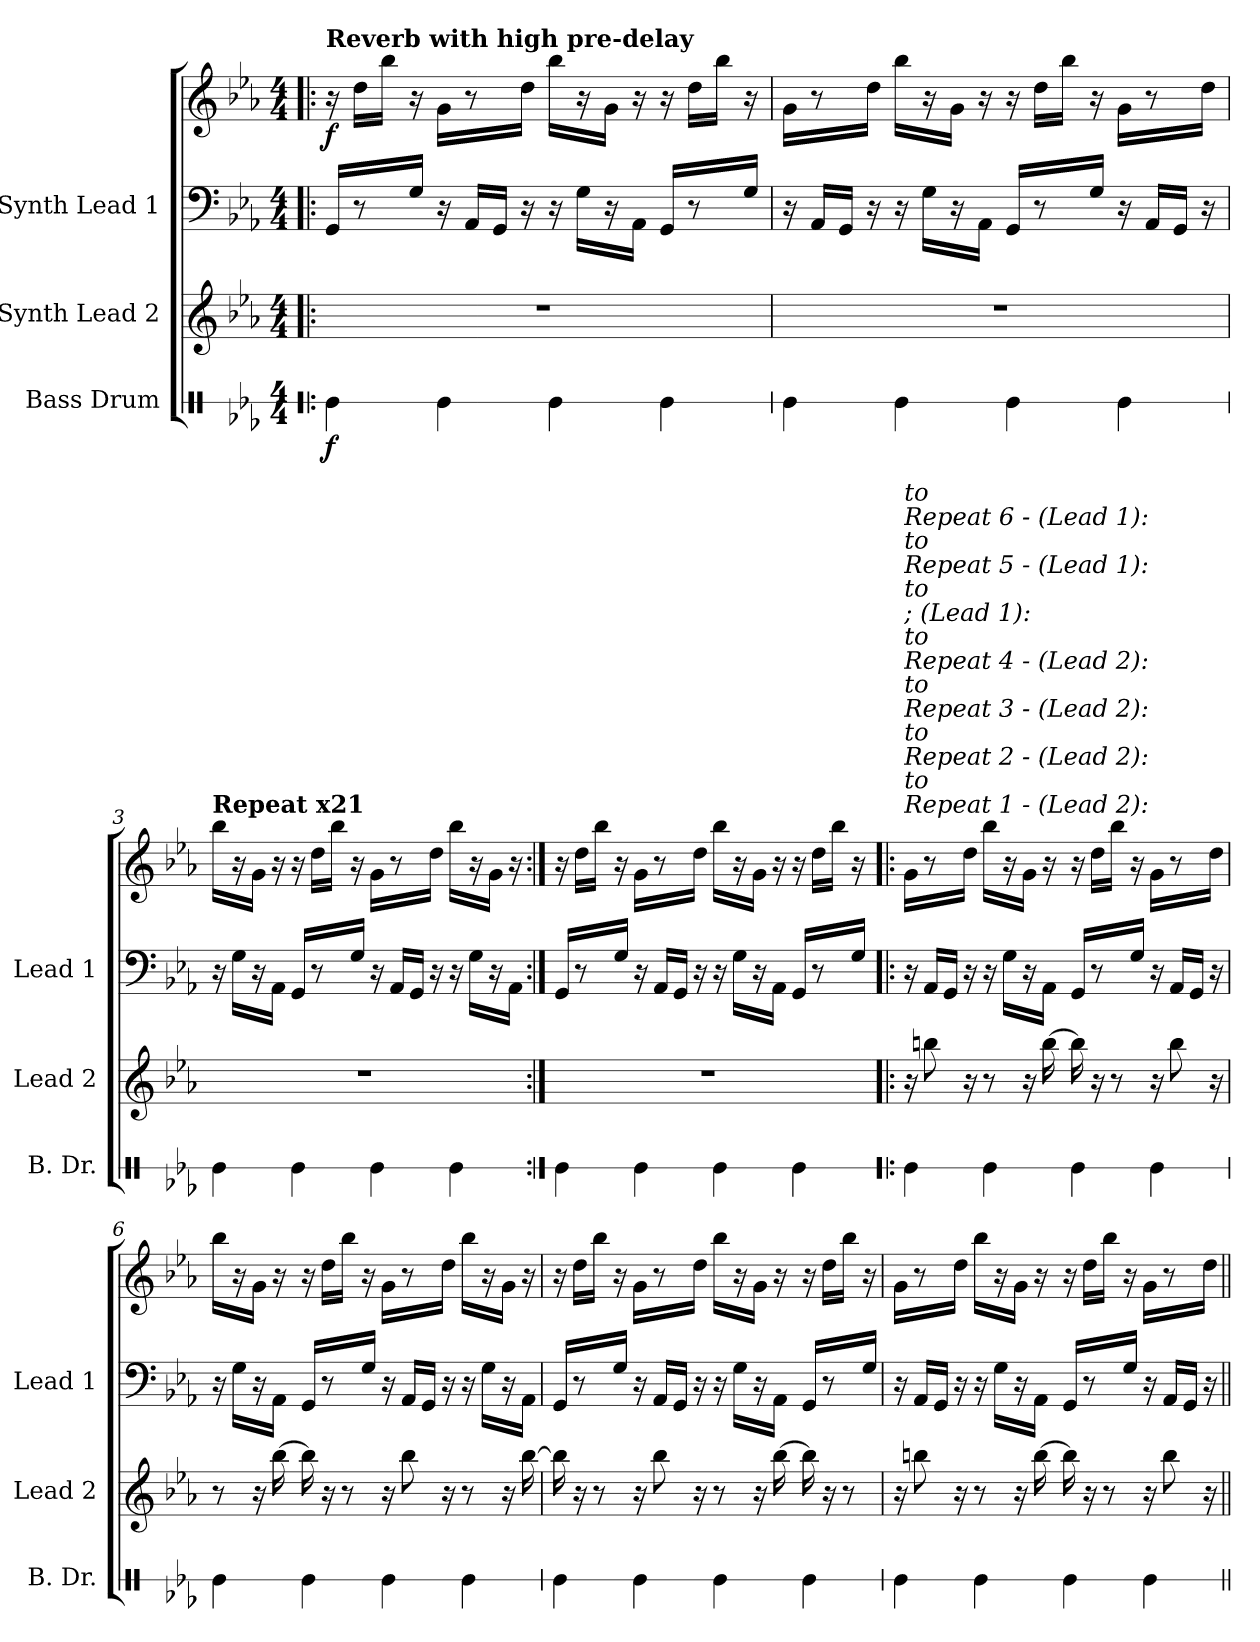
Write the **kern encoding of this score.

**kern	**dynam	**kern	**kern	**kern	**dynam
*part3	*part3	*part2	*part1	*part1	*part1
*staff4	*staff4	*staff3	*staff2	*staff1	*staff1/2
*I"Bass Drum	*	*I"Synth Lead 2	*I"Synth Lead 1	*	*
*I'B. Dr.	*	*I'Lead 2	*I'Lead 1	*	*
*stria1	*	*	*	*	*
*clefX	*	*clefG2	*clefF4	*clefG2	*
*k[b-e-a-]	*	*k[b-e-a-]	*k[b-e-a-]	*k[b-e-a-]	*
*c:	*	*c:	*c:	*c:	*
*M4/4	*	*M4/4	*M4/4	*M4/4	*
*MM139	*	*MM139	*MM139	*MM139	*
=1!|:	=1!|:	=1!|:	=1!|:	=1!|:	=1!|:
!	!	!	!	!LO:TX:a:B:t=Reverb with high pre-delay	!
!	!LO:DY:b	!	!	!	!LO:DY:b
4Re\	f	1r	16GG/KL	16r	f
.	.	.	8r	16dd\LL	.
.	.	.	.	16bb-\JJ	.
.	.	.	16G/Jk	16r	.
4Re\	.	.	16r	16g\KL	.
.	.	.	16AA-/LL	8r	.
.	.	.	16GG/JJ	.	.
.	.	.	16r	16dd\Jk	.
4Re\	.	.	16r	16bb-\KL	.
.	.	.	16G\KL	16r	.
.	.	.	16r	16g\Jk	.
.	.	.	16AA-\Jk	16r	.
4Re\	.	.	16GG/KL	16r	.
.	.	.	8r	16dd\LL	.
.	.	.	.	16bb-\JJ	.
.	.	.	16G/Jk	16r	.
=2	=2	=2	=2	=2	=2
4Re\	.	1r	16r	16g\KL	.
.	.	.	16AA-/LL	8r	.
.	.	.	16GG/JJ	.	.
.	.	.	16r	16dd\Jk	.
4Re\	.	.	16r	16bb-\KL	.
.	.	.	16G\KL	16r	.
.	.	.	16r	16g\Jk	.
.	.	.	16AA-\Jk	16r	.
4Re\	.	.	16GG/KL	16r	.
.	.	.	8r	16dd\LL	.
.	.	.	.	16bb-\JJ	.
.	.	.	16G/Jk	16r	.
4Re\	.	.	16r	16g\KL	.
.	.	.	16AA-/LL	8r	.
.	.	.	16GG/JJ	.	.
.	.	.	16r	16dd\Jk	.
=3	=3	=3	=3	=3	=3
!	!	!	!	!LO:TX:a:B:t=Repeat x21	!
4Re\	.	1r	16r	16bb-\KL	.
.	.	.	16G\KL	16r	.
.	.	.	16r	16g\Jk	.
.	.	.	16AA-\Jk	16r	.
4Re\	.	.	16GG/KL	16r	.
.	.	.	8r	16dd\LL	.
.	.	.	.	16bb-\JJ	.
.	.	.	16G/Jk	16r	.
4Re\	.	.	16r	16g\KL	.
.	.	.	16AA-/LL	8r	.
.	.	.	16GG/JJ	.	.
.	.	.	16r	16dd\Jk	.
4Re\	.	.	16r	16bb-\KL	.
.	.	.	16G\KL	16r	.
.	.	.	16r	16g\Jk	.
.	.	.	16AA-\Jk	16r	.
!!LO:LB:g=z
=4:|!	=4:|!	=4:|!	=4:|!	=4:|!	=4:|!
4Re\	.	1r	16GG/KL	16r	.
.	.	.	8r	16dd\LL	.
.	.	.	.	16bb-\JJ	.
.	.	.	16G/Jk	16r	.
4Re\	.	.	16r	16g\KL	.
.	.	.	16AA-/LL	8r	.
.	.	.	16GG/JJ	.	.
.	.	.	16r	16dd\Jk	.
4Re\	.	.	16r	16bb-\KL	.
.	.	.	16G\KL	16r	.
.	.	.	16r	16g\Jk	.
.	.	.	16AA-\Jk	16r	.
4Re\	.	.	16GG/KL	16r	.
.	.	.	8r	16dd\LL	.
.	.	.	.	16bb-\JJ	.
.	.	.	16G/Jk	16r	.
=5!|:	=5!|:	=5!|:	=5!|:	=5!|:	=5!|:
!	!	!	!	!LO:TX:a:i:t=Repeat 1 - (Lead 2)&colon;	!
!	!	!	!	!LO:TX:a:i:t=to	!
!	!	!	!	!LO:TX:a:i:t=Repeat 2 - (Lead 2)&colon;	!
!	!	!	!	!LO:TX:a:i:t=to	!
!	!	!	!	!LO:TX:a:i:t=Repeat 3 - (Lead 2)&colon;	!
!	!	!	!	!LO:TX:a:i:t=to	!
!	!	!	!	!LO:TX:a:i:t=Repeat 4 - (Lead 2)&colon;	!
!	!	!	!	!LO:TX:a:i:t=to	!
!	!	!	!	!LO:TX:a:i:t=; (Lead 1)&colon;	!
!	!	!	!	!LO:TX:a:i:t=to	!
!	!	!	!	!LO:TX:a:i:t=Repeat 5 - (Lead 1)&colon;	!
!	!	!	!	!LO:TX:a:i:t=to	!
!	!	!	!	!LO:TX:a:i:t=Repeat 6 - (Lead 1)&colon;	!
!	!	!	!	!LO:TX:a:i:t=to	!
!	!	!	!	!	!LO:DY:a
!	!	!	!	!	!LO:DY:n=1:a
!	!	!	!	!	!LO:DY:n=2:a
!	!	!	!	!	!LO:DY:n=3:a
!	!	!	!	!	!LO:DY:n=4:a
!	!	!	!	!	!LO:DY:n=5:a
!	!	!	!	!	!LO:DY:n=6:a
!	!	!	!	!	!LO:DY:n=7:a
!	!	!	!	!	!LO:DY:n=8:a
!	!	!	!	!	!LO:DY:n=9:a
!	!	!	!	!	!LO:DY:n=10:a
!	!	!	!	!	!LO:DY:n=11:a
!	!	!	!	!	!LO:DY:n=12:a
!	!	!	!	!	!LO:DY:n=13:a
4Re\	.	16r	16r	16g\KL	p ppp p mp mp mf mf f f mf mf mp mp p
.	.	8bbn\	16AA-/LL	8r	.
.	.	.	16GG/JJ	.	.
.	.	16r	16r	16dd\Jk	.
4Re\	.	8r	16r	16bb-\KL	.
.	.	.	16G\KL	16r	.
.	.	16r	16r	16g\Jk	.
.	.	[16bb\	16AA-\Jk	16r	.
4Re\	.	16bb\]	16GG/KL	16r	.
.	.	16r	8r	16dd\LL	.
.	.	8r	.	16bb-\JJ	.
.	.	.	16G/Jk	16r	.
4Re\	.	16r	16r	16g\KL	.
.	.	8bb\	16AA-/LL	8r	.
.	.	.	16GG/JJ	.	.
.	.	16r	16r	16dd\Jk	.
=6	=6	=6	=6	=6	=6
4Re\	.	8r	16r	16bb-\KL	.
.	.	.	16G\KL	16r	.
.	.	16r	16r	16g\Jk	.
.	.	[16bb-\	16AA-\Jk	16r	.
4Re\	.	16bb-\]	16GG/KL	16r	.
.	.	16r	8r	16dd\LL	.
.	.	8r	.	16bb-\JJ	.
.	.	.	16G/Jk	16r	.
4Re\	.	16r	16r	16g\KL	.
.	.	8bb-\	16AA-/LL	8r	.
.	.	.	16GG/JJ	.	.
.	.	16r	16r	16dd\Jk	.
4Re\	.	8r	16r	16bb-\KL	.
.	.	.	16G\KL	16r	.
.	.	16r	16r	16g\Jk	.
.	.	[16bb-\	16AA-\Jk	16r	.
!!LO:LB:g=z
=7	=7	=7	=7	=7	=7
4Re\	.	16bb-\]	16GG/KL	16r	.
.	.	16r	8r	16dd\LL	.
.	.	8r	.	16bb-\JJ	.
.	.	.	16G/Jk	16r	.
4Re\	.	16r	16r	16g\KL	.
.	.	8bb-\	16AA-/LL	8r	.
.	.	.	16GG/JJ	.	.
.	.	16r	16r	16dd\Jk	.
4Re\	.	8r	16r	16bb-\KL	.
.	.	.	16G\KL	16r	.
.	.	16r	16r	16g\Jk	.
.	.	[16bb-\	16AA-\Jk	16r	.
4Re\	.	16bb-\]	16GG/KL	16r	.
.	.	16r	8r	16dd\LL	.
.	.	8r	.	16bb-\JJ	.
.	.	.	16G/Jk	16r	.
=8	=8	=8	=8	=8	=8
4Re\	.	16r	16r	16g\KL	.
.	.	8bbn\	16AA-/LL	8r	.
.	.	.	16GG/JJ	.	.
.	.	16r	16r	16dd\Jk	.
4Re\	.	8r	16r	16bb-\KL	.
.	.	.	16G\KL	16r	.
.	.	16r	16r	16g\Jk	.
.	.	[16bb\	16AA-\Jk	16r	.
4Re\	.	16bb\]	16GG/KL	16r	.
.	.	16r	8r	16dd\LL	.
.	.	8r	.	16bb-\JJ	.
.	.	.	16G/Jk	16r	.
4Re\	.	16r	16r	16g\KL	.
.	.	8bb\	16AA-/LL	8r	.
.	.	.	16GG/JJ	.	.
.	.	16r	16r	16dd\Jk	.
=||	=||	=||	=||	=||	=||
*-	*-	*-	*-	*-	*-
